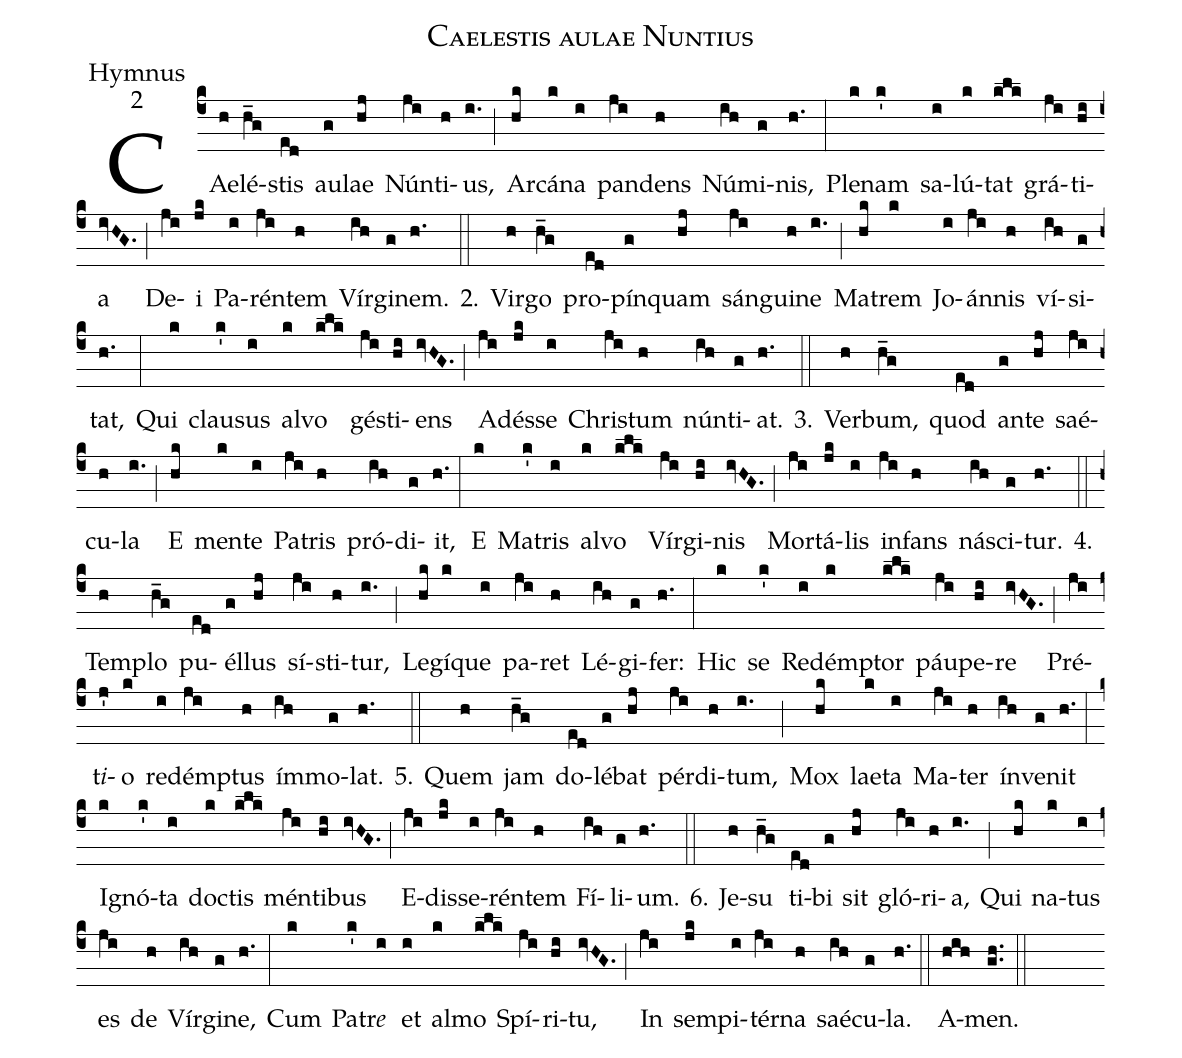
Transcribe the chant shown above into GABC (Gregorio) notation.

name:Caelestis aulae Nuntius;
office-part:Hymnus;
mode:2;
%%
(c4) CAe(h)lé(h_g)stis(ed) au(g)lae(hj) Nún(ji)ti(h)us,(i.) (;) Ar(hk)cá(k)na(i) pan(ji)dens(h) Nú(ih)mi(g)nis,(h.) (:) Ple(k)nam(k') sa(i)lú(k)tat(klk) grá(ji)ti(hi)a(ivHG.) (;) De(ji)i(jk) Pa(i)rén(ji)tem(h) Vír(ih)gi(g)nem.(h.) 2.(::) Vir(h)go(h_g) pro(ed)pín(g)quam(hj) sán(ji)gui(h)ne(i.) (;) Ma(hk)trem(k) Jo(i)án(ji)nis(h) ví(ih)si(g)tat,(h.) (:) Qui(k) clau(k')sus(i) al(k)vo(klk) gé(ji)sti(hi)ens(ivHG.) (;) A(ji)dés(jk)se(i) Chri(ji)stum(h) nún(ih)ti(g)at.(h.) 3.(::) Ver(h)bum,(h_g) quod(ed) an(g)te(hj) saé(ji)cu(h)la(i.) (;) E(hk) men(k)te(i) Pa(ji)tris(h) pró(ih)di(g)it,(h.) (:) E(k) Ma(k')tris(i) al(k)vo(klk) Vír(ji)gi(hi)nis(ivHG.) (;) Mor(ji)tá(jk)lis(i) in(ji)fans(h) ná(ih)sci(g)tur.(h.) 4.(::) Tem(h)plo(h_g) pu(ed)él(g)lus(hj) sí(ji)sti(h)tur,(i.) (;) Le(hk)gí(k)que(i) pa(ji)ret(h) Lé(ih)gi(g)fer:(h.) (:) Hic(k) se(k') Re(i)dém(k)ptor(klk) páu(ji)pe(hi)re(ivHG.) (;) Pré(ji)t<i>i</i>(j')o(k) re(i)dém(ji)ptus(h) ím(ih)mo(g)lat.(h.) 5.(::) Quem(h) jam(h_g) do(ed)lé(g)bat(hj) pér(ji)di(h)tum,(i.) (;) Mox(hk) lae(k)ta(i) Ma(ji)ter(h) ín(ih)ve(g)nit(h.) (:) I(k)gnó(k')ta(i) do(k)ctis(klk) mén(ji)ti(hi)bus(ivHG.) (;) E(ji)dis(jk)se(i)rén(ji)tem(h) Fí(ih)li(g)um.(h.) 6.(::) Je(h)su(h_g) ti(ed)bi(g) sit(hj) gló(ji)ri(h)a,(i.) (;) Qui(hk) na(k)tus(i) es(ji) de(h) Vír(ih)gi(g)ne,(h.) (:) Cum(k) Pa(k')tr<i>e</i>(i) et(i) al(k)mo(klk) Spí(ji)ri(hi)tu,(ivHG.) (;) In(ji) sem(jk)pi(i)tér(ji)na(h) saé(ih)cu(g)la.(h.) (::) A(hih)men.(gh..) (::)
